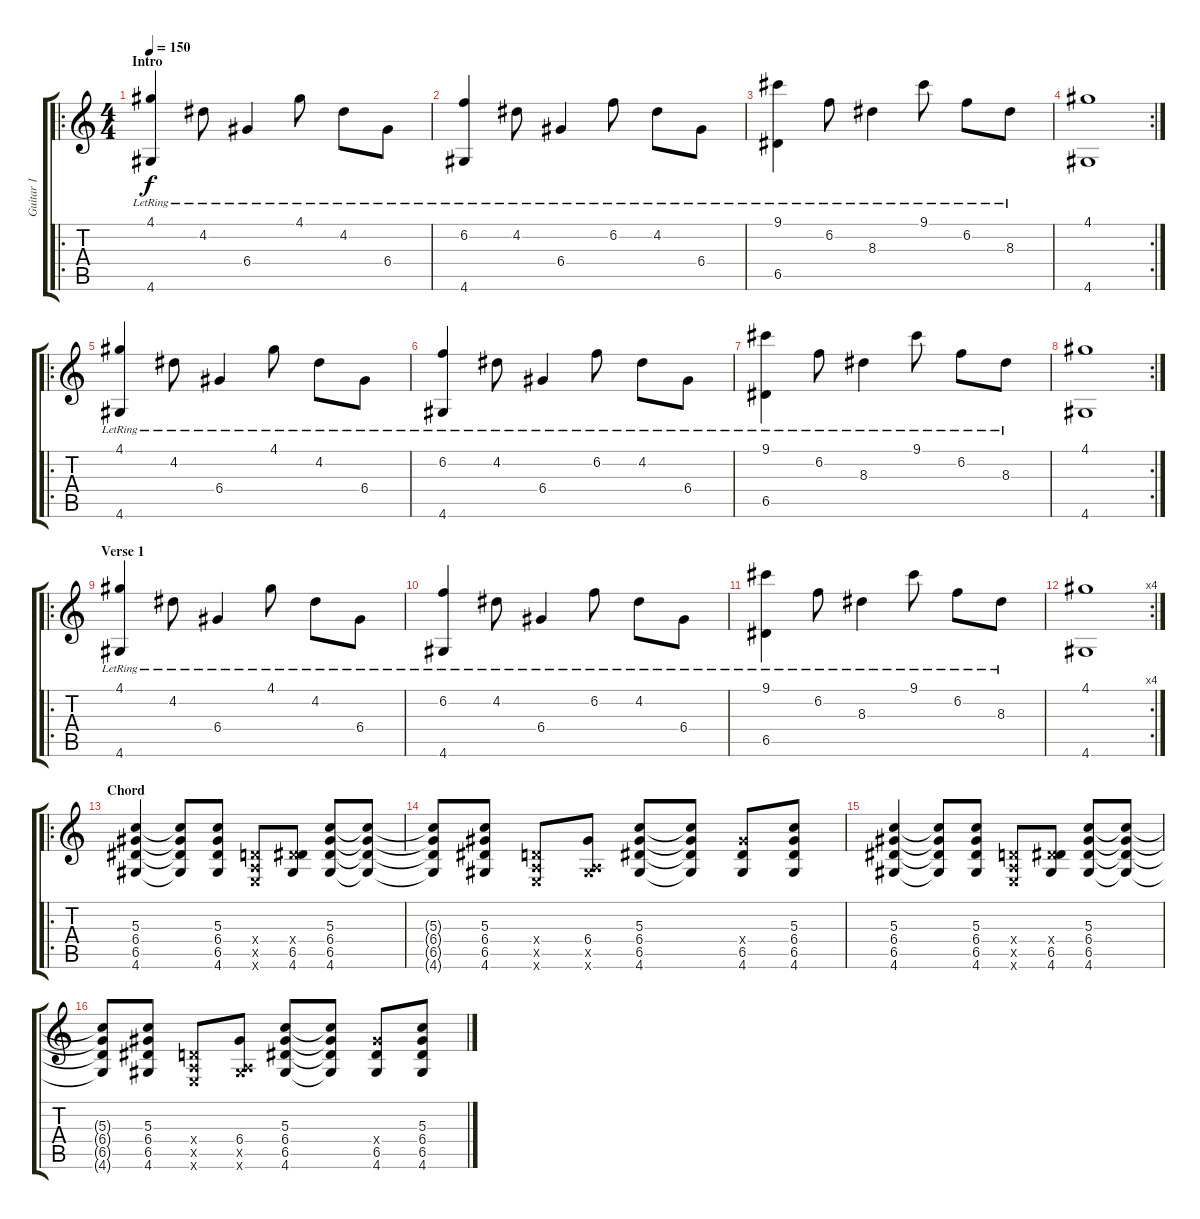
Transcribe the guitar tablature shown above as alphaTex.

\track ("Guitar 1" "Guitar 1") {instrument acousticguitarsteel}
\staff {score tabs}
\tuning (E4 B3 G3 D3 A2 E2) {hide}
\ro
\ts (4 4)
\section ("" "Intro")
\tempo 150
\clef g2
\ks c
(4.1{lr} 4.6{lr}).4{dy f instrument acousticguitarsteel} 4.2{lr}.8 6.4{lr}.4 4.1{lr}.8 4.2{lr}.8 6.4{lr}.8 |
(6.2{lr} 4.6{lr}).4 4.2{lr}.8 6.4{lr}.4 6.2{lr}.8 4.2{lr}.8 6.4{lr}.8 |
(9.1{lr} 6.5{lr}).4 6.2{lr}.8 8.3{lr}.4 9.1{lr}.8 6.2{lr}.8 8.3{lr}.8 |
\rc 2
(4.1 4.6).1 |
\ro
(4.1{lr} 4.6{lr}).4 4.2{lr}.8 6.4{lr}.4 4.1{lr}.8 4.2{lr}.8 6.4{lr}.8 |
(6.2{lr} 4.6{lr}).4 4.2{lr}.8 6.4{lr}.4 6.2{lr}.8 4.2{lr}.8 6.4{lr}.8 |
(9.1{lr} 6.5{lr}).4 6.2{lr}.8 8.3{lr}.4 9.1{lr}.8 6.2{lr}.8 8.3{lr}.8 |
\rc 2
(4.1 4.6).1 |
\ro
\section ("" "Verse 1")
(4.1{lr} 4.6{lr}).4 4.2{lr}.8 6.4{lr}.4 4.1{lr}.8 4.2{lr}.8 6.4{lr}.8 |
(6.2{lr} 4.6{lr}).4 4.2{lr}.8 6.4{lr}.4 6.2{lr}.8 4.2{lr}.8 6.4{lr}.8 |
(9.1{lr} 6.5{lr}).4 6.2{lr}.8 8.3{lr}.4 9.1{lr}.8 6.2{lr}.8 8.3{lr}.8 |
\rc 4
(4.1 4.6).1 |
\ro
\section ("" "Chord")
(5.3 6.4 6.5 4.6).4{balance 4} (5.3{t} 6.4{t} 6.5{t} 4.6{t}).8 (5.3 6.4 6.5 4.6).8 (0.4{x} 0.5{x} 0.6{x}).8 (0.4{x} 6.5 4.6).8 (5.3 6.4 6.5 4.6).8 (5.3{t} 6.4{t} 6.5{t} 4.6{t}).8 |
(5.3{t} 6.4{t} 6.5{t} 4.6{t}).8 (5.3 6.4 6.5 4.6).8 (0.4{x} 0.5{x} 0.6{x}).8 (6.4 0.5{x} 4.6{x}).8 (5.3 6.4 6.5 4.6).8 (5.3{t} 6.4{t} 6.5{t} 4.6{t}).8 (6.4{x} 6.5 4.6).8 (5.3 6.4 6.5 4.6).8 |
(5.3 6.4 6.5 4.6).4 (5.3{t} 6.4{t} 6.5{t} 4.6{t}).8 (5.3 6.4 6.5 4.6).8 (0.4{x} 0.5{x} 0.6{x}).8 (0.4{x} 6.5 4.6).8 (5.3 6.4 6.5 4.6).8 (5.3{t} 6.4{t} 6.5{t} 4.6{t}).8 |
(5.3{t} 6.4{t} 6.5{t} 4.6{t}).8 (5.3 6.4 6.5 4.6).8 (0.4{x} 0.5{x} 0.6{x}).8 (6.4 0.5{x} 4.6{x}).8 (5.3 6.4 6.5 4.6).8 (5.3{t} 6.4{t} 6.5{t} 4.6{t}).8 (6.4{x} 6.5 4.6).8 (5.3 6.4 6.5 4.6).8
